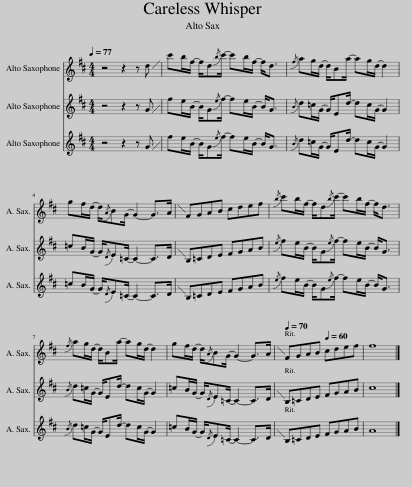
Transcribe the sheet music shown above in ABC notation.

X:1
%%score 1 2 3
L:1/8
Q:1/4=77
M:4/4
I:linebreak $
K:none
V:1 treble transpose=-9
V:2 treble transpose=-9
V:3 treble transpose=-9
V:1
[K:D] z4 z2 z d | c'b/f/- f/d{/b}!slide!c'/- c'b/f/- f<d |{/f} !slide!ag/d/- d/Ba/- ag/d/- d2 |$ gf/d/- d/{/A}!slide!BG/- G2- G>A | FGAB cdef | %5
{/b} !slide!c'b/f/- f/d{/b}!slide!c'/- c'b/f/- f<d |${/f} !slide!ag/d/- d/Ba/- ag/d/- d2 | gf/d/- d/{/A}!slide!BG/- G2- G>A |[Q:1/4=70] FGAB[Q:1/4=60] cdef | f8 |] %10
V:2
[K:D] z4 z2 z G | fe/B/- B/G{/e}!slide!f/- fe/B/- B<G |{/B} !slide!d=c/G/- G/Ed/- dc/G/- G2 |$ =cB/G/- G/{/D}!slide!E=C/- C2- C>D | B,=CDE FGAB | %5
{/e} !slide!fe/B/- B/G{/e}!slide!f/- fe/B/- B<G |${/B} !slide!d=c/G/- G/Ed/- dc/G/- G2 | =cB/G/- G/{/D}!slide!E=C/- C2- C>D | B,=CDE FGAB | c8 |] %10
V:3
[K:D] z4 z2 z G | fe/B/- B/G{/e}!slide!f/- fe/B/- B<G |{/B} !slide!d=c/G/- G/Ed/- dc/G/- G2 |$ =cB/G/- G/{/D}!slide!E=C/- C2- C>D | B,=CDE FGAB | %5
{/e} !slide!fe/B/- B/G{/e}!slide!f/- fe/B/- B<G |${/B} !slide!d=c/G/- G/Ed/- dc/G/- G2 | =cB/G/- G/{/D}!slide!E=C/- C2- C>D | B,=CDE FGAB | A8 |] %10
